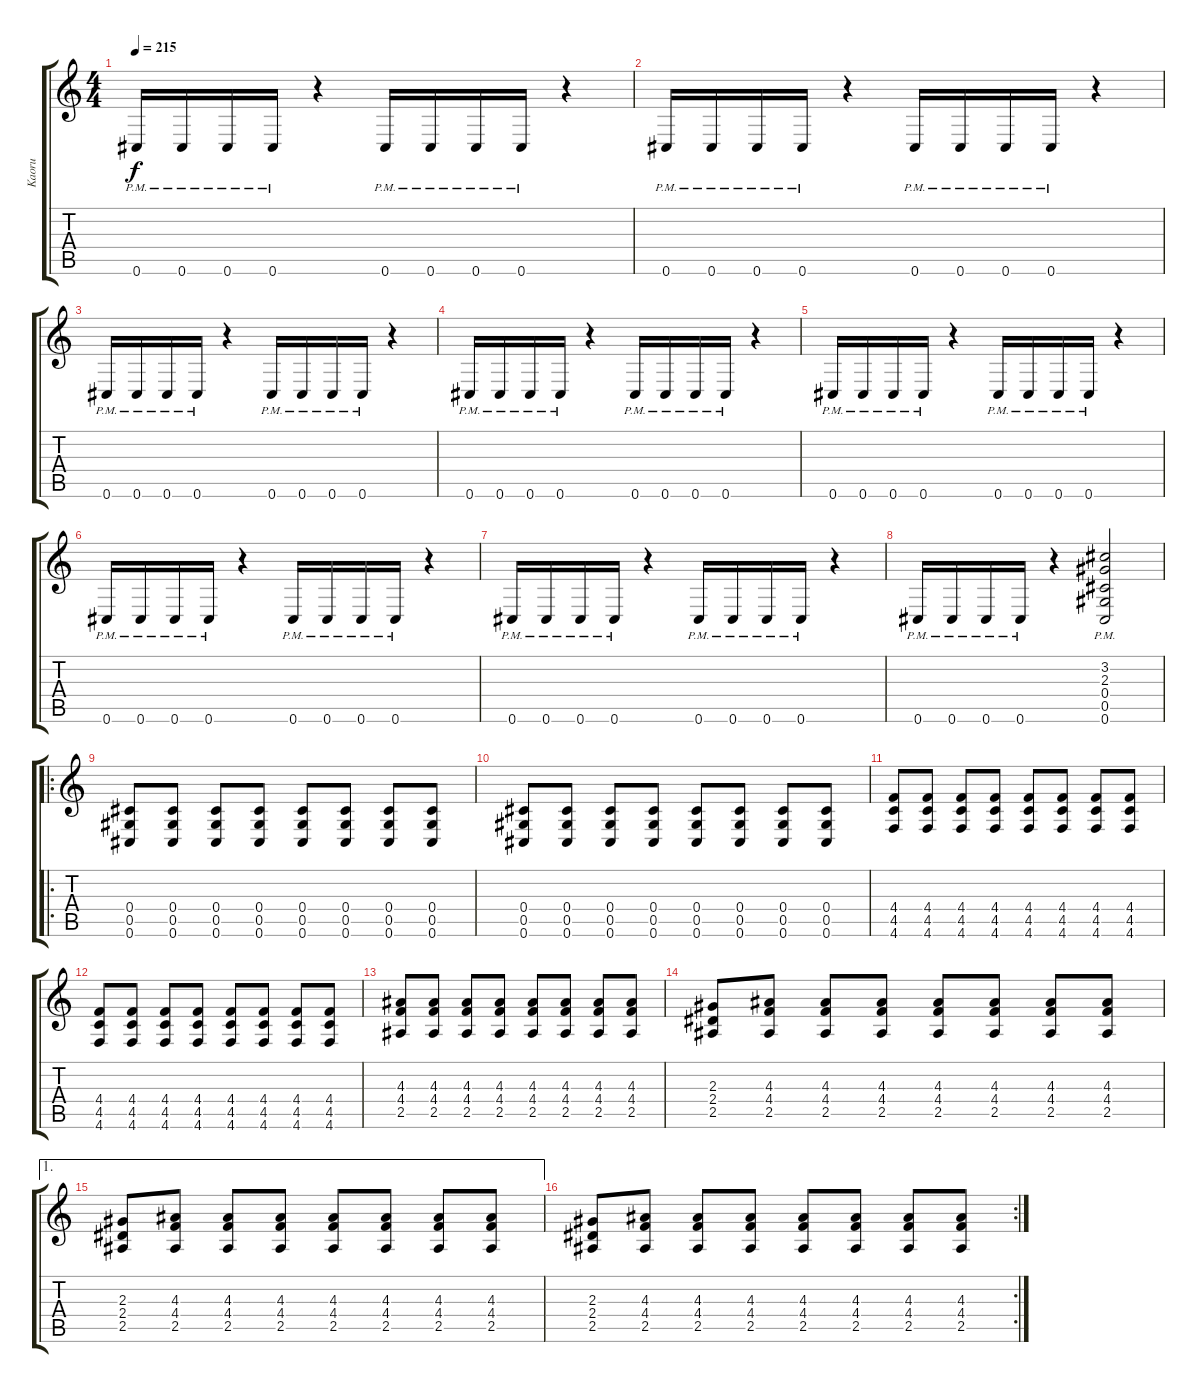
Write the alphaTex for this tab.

\track ("Kaoru" "Kaoru") {instrument distortionguitar}
\staff {score tabs}
\tuning (Eb4 Bb3 Gb3 Db3 Ab2 Db2) {hide}
\ts (4 4)
\tempo 215
\clef g2
\ks aminor
0.6{pm}.16{dy f instrument distortionguitar} 0.6{pm}.16 0.6{pm}.16 0.6{pm}.16 r.4 0.6{pm}.16 0.6{pm}.16 0.6{pm}.16 0.6{pm}.16 r.4 |
0.6{pm}.16 0.6{pm}.16 0.6{pm}.16 0.6{pm}.16 r.4 0.6{pm}.16 0.6{pm}.16 0.6{pm}.16 0.6{pm}.16 r.4 |
0.6{pm}.16 0.6{pm}.16 0.6{pm}.16 0.6{pm}.16 r.4 0.6{pm}.16 0.6{pm}.16 0.6{pm}.16 0.6{pm}.16 r.4 |
0.6{pm}.16 0.6{pm}.16 0.6{pm}.16 0.6{pm}.16 r.4 0.6{pm}.16 0.6{pm}.16 0.6{pm}.16 0.6{pm}.16 r.4 |
0.6{pm}.16 0.6{pm}.16 0.6{pm}.16 0.6{pm}.16 r.4 0.6{pm}.16 0.6{pm}.16 0.6{pm}.16 0.6{pm}.16 r.4 |
0.6{pm}.16 0.6{pm}.16 0.6{pm}.16 0.6{pm}.16 r.4 0.6{pm}.16 0.6{pm}.16 0.6{pm}.16 0.6{pm}.16 r.4 |
0.6{pm}.16 0.6{pm}.16 0.6{pm}.16 0.6{pm}.16 r.4 0.6{pm}.16 0.6{pm}.16 0.6{pm}.16 0.6{pm}.16 r.4 |
0.6{pm}.16 0.6{pm}.16 0.6{pm}.16 0.6{pm}.16 r.4 (3.2 2.3 0.4 0.5 0.6{pm}).2 |
\ro
(0.4 0.5 0.6).8 (0.4 0.5 0.6).8 (0.4 0.5 0.6).8 (0.4 0.5 0.6).8 (0.4 0.5 0.6).8 (0.4 0.5 0.6).8 (0.4 0.5 0.6).8 (0.4 0.5 0.6).8 |
(0.4 0.5 0.6).8 (0.4 0.5 0.6).8 (0.4 0.5 0.6).8 (0.4 0.5 0.6).8 (0.4 0.5 0.6).8 (0.4 0.5 0.6).8 (0.4 0.5 0.6).8 (0.4 0.5 0.6).8 |
(4.4 4.5 4.6).8 (4.4 4.5 4.6).8 (4.4 4.5 4.6).8 (4.4 4.5 4.6).8 (4.4 4.5 4.6).8 (4.4 4.5 4.6).8 (4.4 4.5 4.6).8 (4.4 4.5 4.6).8 |
(4.4 4.5 4.6).8 (4.4 4.5 4.6).8 (4.4 4.5 4.6).8 (4.4 4.5 4.6).8 (4.4 4.5 4.6).8 (4.4 4.5 4.6).8 (4.4 4.5 4.6).8 (4.4 4.5 4.6).8 |
(4.3 4.4 2.5).8 (4.3 4.4 2.5).8 (4.3 4.4 2.5).8 (4.3 4.4 2.5).8 (4.3 4.4 2.5).8 (4.3 4.4 2.5).8 (4.3 4.4 2.5).8 (4.3 4.4 2.5).8 |
(2.3 2.4 2.5).8 (4.3 4.4 2.5).8 (4.3 4.4 2.5).8 (4.3 4.4 2.5).8 (4.3 4.4 2.5).8 (4.3 4.4 2.5).8 (4.3 4.4 2.5).8 (4.3 4.4 2.5).8 |
\ae 1
(2.3 2.4 2.5).8 (4.3 4.4 2.5).8 (4.3 4.4 2.5).8 (4.3 4.4 2.5).8 (4.3 4.4 2.5).8 (4.3 4.4 2.5).8 (4.3 4.4 2.5).8 (4.3 4.4 2.5).8 |
\rc 2
(2.3 2.4 2.5).8 (4.3 4.4 2.5).8 (4.3 4.4 2.5).8 (4.3 4.4 2.5).8 (4.3 4.4 2.5).8 (4.3 4.4 2.5).8 (4.3 4.4 2.5).8 (4.3 4.4 2.5).8
